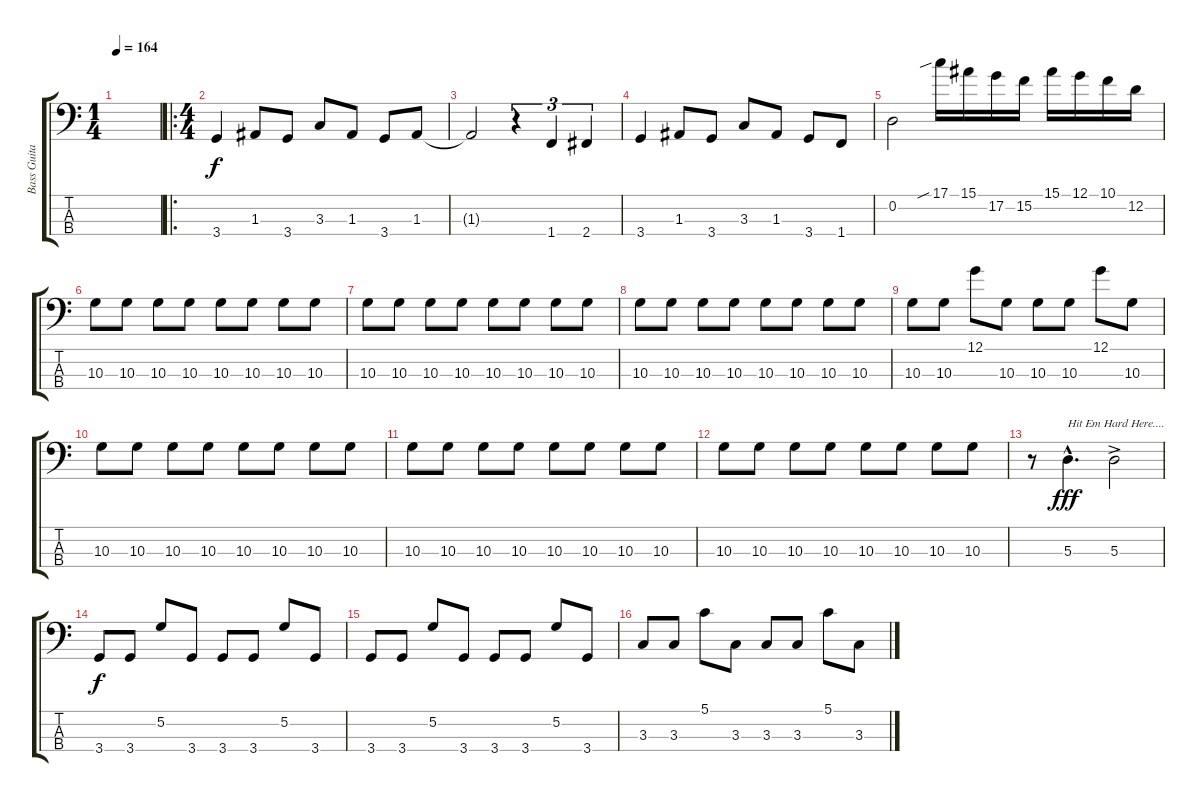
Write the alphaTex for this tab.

\track ("Bass Guitar" "Bass Guita") {instrument electricbassfinger}
\staff {score tabs}
\tuning (G2 D2 A1 E1) {hide}
\ts (1 4)
\tempo 164
\clef f4
\ks c
|
\ro
\ts (4 4)
3.4.4 1.3.8 3.4.8 3.3.8 1.3.8 3.4.8 1.3.8 |
1.3{t}.2 r.4{tu (3 2)} 1.4.4{tu (3 2)} 2.4.4{tu (3 2)} |
3.4.4 1.3.8 3.4.8 3.3.8 1.3.8 3.4.8 1.4.8 |
0.2.2 17.1{sib}.16 15.1.16 17.2.16 15.2.16 15.1.16 12.1.16 10.1.16 12.2.16 |
10.3.8 10.3.8 10.3.8 10.3.8 10.3.8 10.3.8 10.3.8 10.3.8 |
10.3.8 10.3.8 10.3.8 10.3.8 10.3.8 10.3.8 10.3.8 10.3.8 |
10.3.8 10.3.8 10.3.8 10.3.8 10.3.8 10.3.8 10.3.8 10.3.8 |
10.3.8 10.3.8 12.1.8 10.3.8 10.3.8 10.3.8 12.1.8 10.3.8 |
10.3.8 10.3.8 10.3.8 10.3.8 10.3.8 10.3.8 10.3.8 10.3.8 |
10.3.8 10.3.8 10.3.8 10.3.8 10.3.8 10.3.8 10.3.8 10.3.8 |
10.3.8 10.3.8 10.3.8 10.3.8 10.3.8 10.3.8 10.3.8 10.3.8 |
r.8 5.3{hac}.4{d txt "Hit Em Hard Here...." dy fff instrument slapbass1} 5.3{ac}.2 |
3.4.8{dy f instrument electricbassfinger} 3.4.8 5.2.8 3.4.8 3.4.8 3.4.8 5.2.8 3.4.8 |
3.4.8 3.4.8 5.2.8 3.4.8 3.4.8 3.4.8 5.2.8 3.4.8 |
3.3.8 3.3.8 5.1.8 3.3.8 3.3.8 3.3.8 5.1.8 3.3.8
